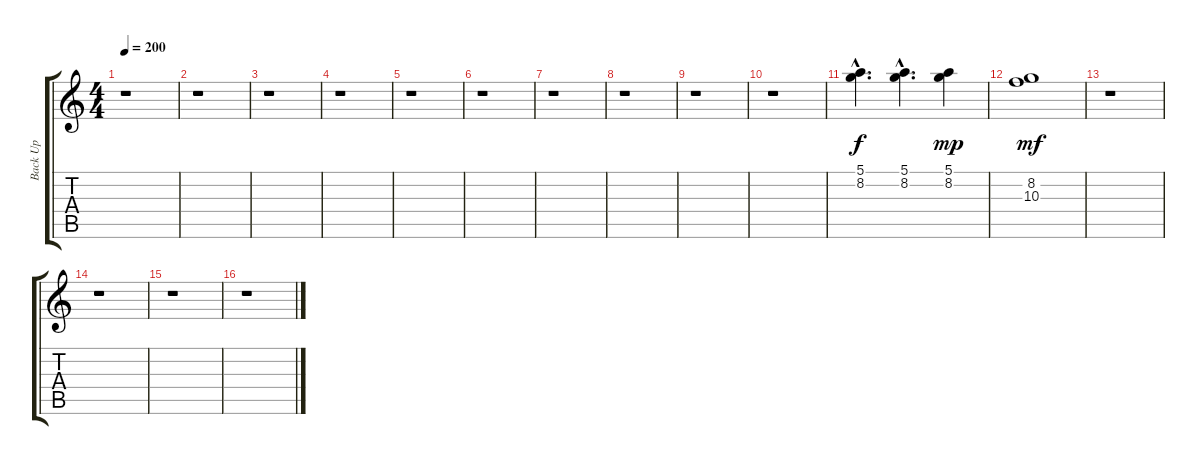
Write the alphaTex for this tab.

\track ("Back Up" "Back Up") {instrument distortionguitar}
\staff {score tabs}
\tuning (E4 B3 G3 D3 A2 E2) {hide}
\ts (4 4)
\tempo 200
\clef g2
\ks c
r.1{dy f} |
r.1 |
r.1 |
r.1 |
r.1 |
r.1 |
r.1 |
r.1 |
r.1 |
r.1 |
(5.1{hac} 8.2).4{d} (5.1{hac} 8.2).4{d} (5.1 8.2).4{dy mp} |
(8.2 10.3).1{dy mf} |
r.1 |
r.1 |
r.1 |
r.1
